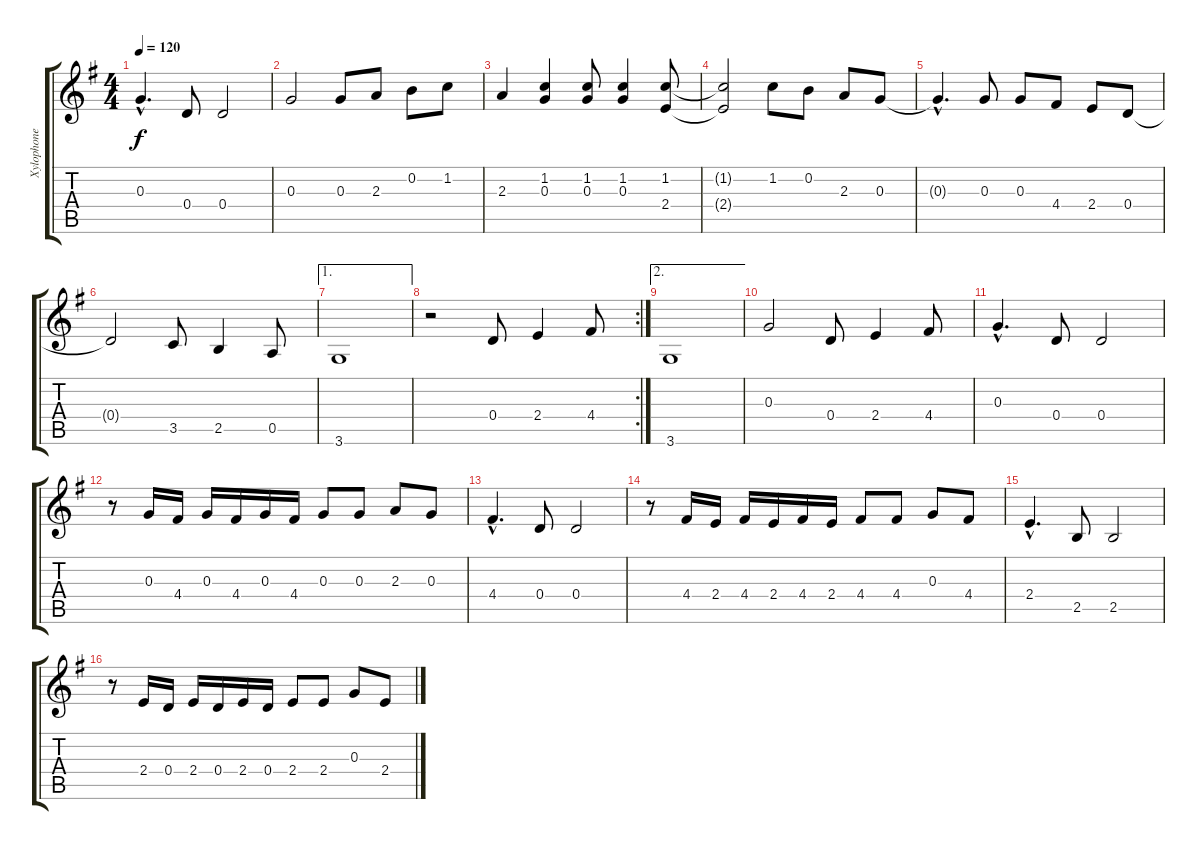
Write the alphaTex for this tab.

\track ("Xylophone" "Xylophone") {instrument vibraphone}
\staff {score tabs}
\tuning (E5 B4 G4 D4 A3 E3) {hide}
\ts (4 4)
\tempo 120
\clef g2
\ks g
0.3{hac}.4{d dy f} 0.4.8 0.4.2 |
0.3.2 0.3.8 2.3.8 0.2.8 1.2.8 |
2.3.4 (1.2 0.3).4 (1.2 0.3).8 (1.2 0.3).4 (1.2 2.4).8 |
(1.2{t} 2.4{t}).2 1.2.8 0.2.8 2.3.8 0.3.8 |
0.3{hac t}.4{d} 0.3.8 0.3.8 4.4.8 2.4.8 0.4.8 |
0.4{t}.2 3.5.8 2.5.4 0.5.8 |
\ae 1
3.6.1 |
\rc 2
r.2 0.4.8 2.4.4 4.4.8 |
\ae 2
3.6.1 |
0.3.2 0.4.8 2.4.4 4.4.8 |
0.3{hac}.4{d} 0.4.8 0.4.2 |
r.8 0.3.16 4.4.16 0.3.16 4.4.16 0.3.16 4.4.16 0.3.8 0.3.8 2.3.8 0.3.8 |
4.4{hac}.4{d} 0.4.8 0.4.2 |
r.8 4.4.16 2.4.16 4.4.16 2.4.16 4.4.16 2.4.16 4.4.8 4.4.8 0.3.8 4.4.8 |
2.4{hac}.4{d} 2.5.8 2.5.2 |
r.8 2.4.16 0.4.16 2.4.16 0.4.16 2.4.16 0.4.16 2.4.8 2.4.8 0.3.8 2.4.8
